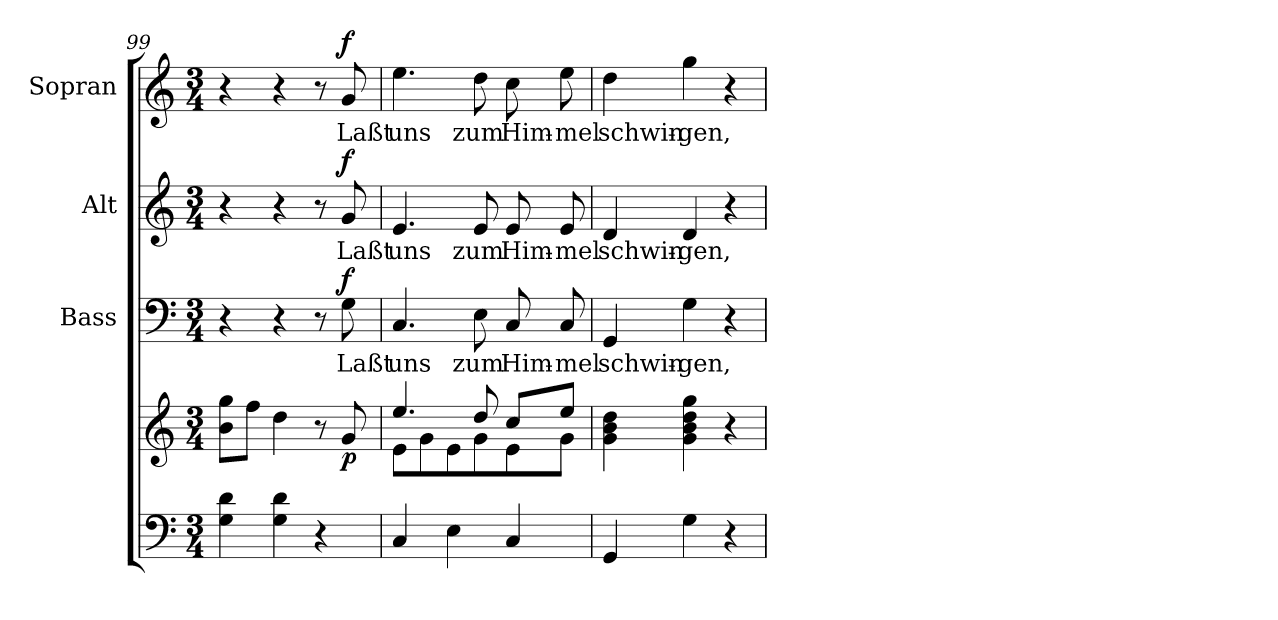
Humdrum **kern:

**kern	**kern	**dynam	**kern	**text	**dynam	**kern	**text	**dynam	**kern	**text	**dynam
*part4	*part4	*part4	*part3	*part3	*part3	*part2	*part2	*part2	*part1	*part1	*part1
*staff5	*staff4	*staff4/5	*staff3	*staff3	*staff3	*staff2	*staff2	*staff2	*staff1	*staff1	*staff1
*	*	*	*I"Bass	*	*	*I"Alt	*	*	*I"Sopran	*	*
*	*	*	*I'B.	*	*	*I'A.	*	*	*I'S.	*	*
*clefF4	*clefG2	*	*clefF4	*	*	*clefG2	*	*	*clefG2	*	*
*k[]	*k[]	*	*k[]	*	*	*k[]	*	*	*k[]	*	*
*C:	*C:	*	*C:	*	*	*C:	*	*	*C:	*	*
*M3/4	*M3/4	*	*M3/4	*	*	*M3/4	*	*	*M3/4	*	*
=99	=99	=99	=99	=99	=99	=99	=99	=99	=99	=99	=99
4G\ 4d\	8b\ 8gg\L	.	4r	.	.	4r	.	.	4r	.	.
.	8ff\J	.	.	.	.	.	.	.	.	.	.
4G\ 4d\	4dd\	.	4r	.	.	4r	.	.	4r	.	.
4r	8r	.	8r	.	.	8r	.	.	8r	.	.
!	!	!LO:DY:b	!	!LO:LY:b	!LO:DY:a	!	!LO:LY:b	!LO:DY:a	!	!LO:LY:b	!LO:DY:a
.	8g/	p	8G\	Laßt	f	8g/	Laßt	f	8g/	Laßt	f
=100	=100	=100	=100	=100	=100	=100	=100	=100	=100	=100	=100
*	*^	*	*	*	*	*	*	*	*	*	*
!	!	!	!	!	!LO:LY:b	!	!	!LO:LY:b	!	!	!LO:LY:b	!
4C/	4.ee/	8e\L	.	4.C/	uns	.	4.e/	uns	.	4.ee\	uns	.
.	.	8g\	.	.	.	.	.	.	.	.	.	.
4E\	.	8e\	.	.	.	.	.	.	.	.	.	.
!	!	!	!	!	!LO:LY:b	!	!	!LO:LY:b	!	!	!LO:LY:b	!
.	8dd/	8g\	.	8E\	zum	.	8e/	zum	.	8dd\	zum	.
!	!	!	!	!	!LO:LY:b	!	!	!LO:LY:b	!	!	!LO:LY:b	!
4C/	8cc/L	8e\	.	8C/	Him-	.	8e/	Him-	.	8cc\	Him-	.
!	!	!	!	!	!LO:LY:b	!	!	!LO:LY:b	!	!	!LO:LY:b	!
.	8ee/J	8g\J	.	8C/	-mel	.	8e/	-mel	.	8ee\	-mel	.
=101	=101	=101	=101	=101	=101	=101	=101	=101	=101	=101	=101	=101
!	!	!	!	!	!LO:LY:b	!	!	!LO:LY:b	!	!	!LO:LY:b	!
*	*v	*v	*	*	*	*	*	*	*	*	*	*
4GG/	4g\ 4b\ 4dd\	.	4GG/	schwin-	.	4d/	schwin-	.	4dd\	schwin-	.
!	!	!	!	!LO:LY:b	!	!	!LO:LY:b	!	!	!LO:LY:b	!
4G\	4g\ 4b\ 4dd\ 4gg\	.	4G\	-gen,	.	4d/	-gen,	.	4gg\	-gen,	.
4r	4r	.	4r	.	.	4r	.	.	4r	.	.
=	=	=	=	=	=	=	=	=	=	=	=
*-	*-	*-	*-	*-	*-	*-	*-	*-	*-	*-	*-
